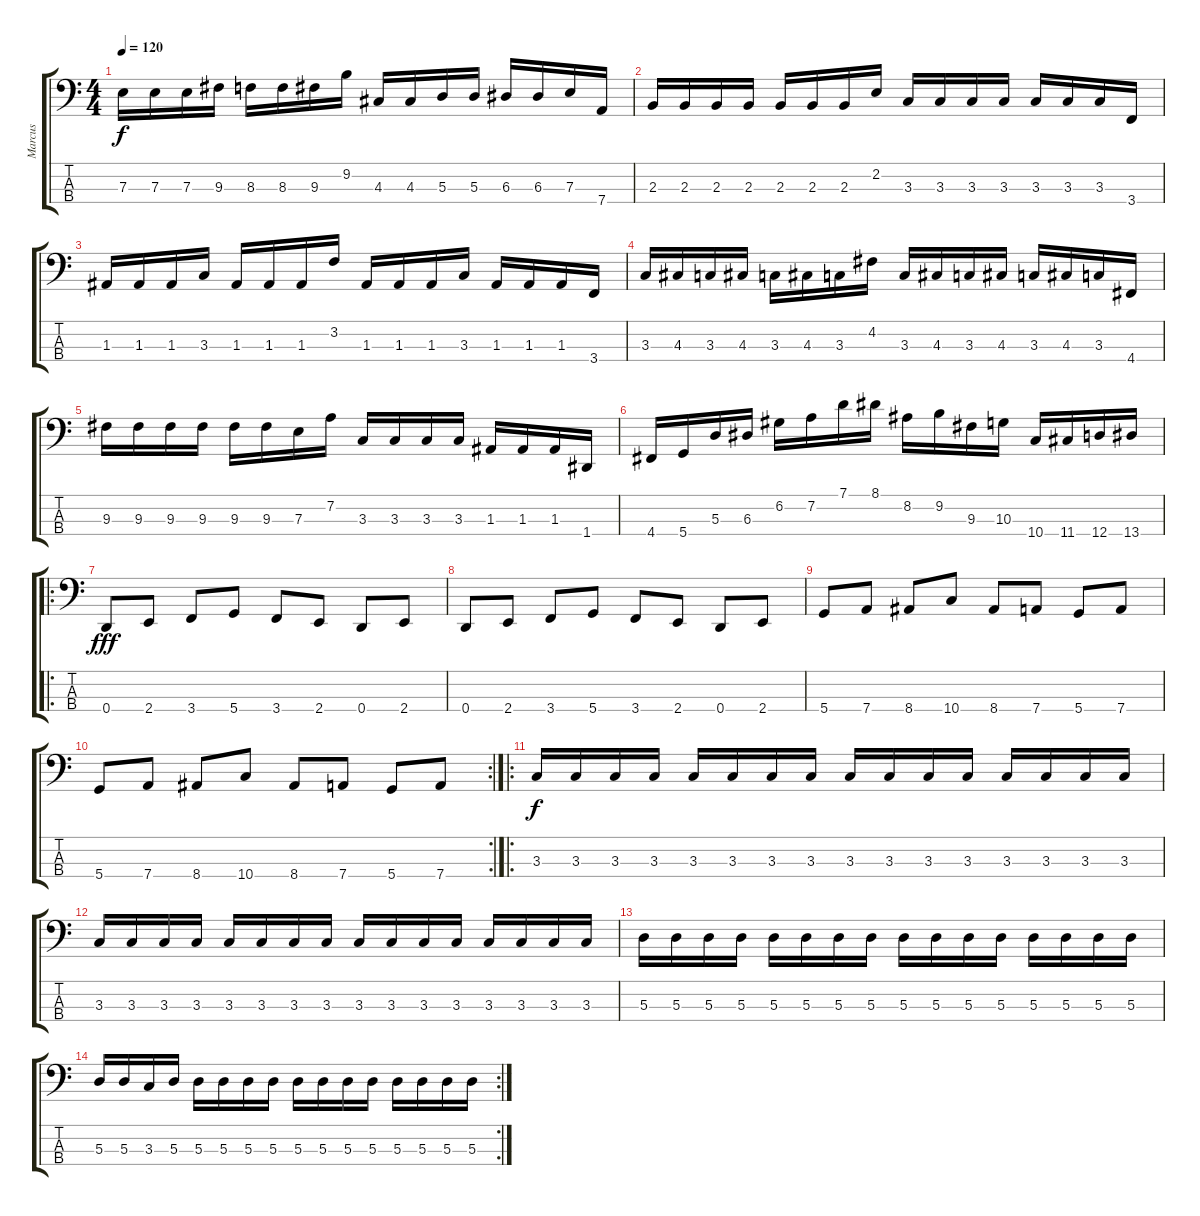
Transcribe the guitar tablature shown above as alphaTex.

\track ("Marcus" "Marcus") {instrument slapbass2}
\staff {score tabs}
\tuning (G2 D2 A1 D1) {hide}
\ts (4 4)
\tempo 120
\clef f4
\ks c
7.3.16{dy f} 7.3.16 7.3.16 9.3.16 8.3.16 8.3.16 9.3.16 9.2.16 4.3.16 4.3.16 5.3.16 5.3.16 6.3.16 6.3.16 7.3.16 7.4.16 |
2.3.16 2.3.16 2.3.16 2.3.16 2.3.16 2.3.16 2.3.16 2.2.16 3.3.16 3.3.16 3.3.16 3.3.16 3.3.16 3.3.16 3.3.16 3.4.16 |
1.3.16 1.3.16 1.3.16 3.3.16 1.3.16 1.3.16 1.3.16 3.2.16 1.3.16 1.3.16 1.3.16 3.3.16 1.3.16 1.3.16 1.3.16 3.4.16 |
3.3.16 4.3.16 3.3.16 4.3.16 3.3.16 4.3.16 3.3.16 4.2.16 3.3.16 4.3.16 3.3.16 4.3.16 3.3.16 4.3.16 3.3.16 4.4.16 |
9.3.16 9.3.16 9.3.16 9.3.16 9.3.16 9.3.16 7.3.16 7.2.16 3.3.16 3.3.16 3.3.16 3.3.16 1.3.16 1.3.16 1.3.16 1.4.16 |
4.4.16 5.4.16 5.3.16 6.3.16 6.2.16 7.2.16 7.1.16 8.1.16 8.2.16 9.2.16 9.3.16 10.3.16 10.4.16 11.4.16 12.4.16 13.4.16 |
\ro
0.4.8{dy fff} 2.4.8 3.4.8 5.4.8 3.4.8 2.4.8 0.4.8 2.4.8 |
0.4.8 2.4.8 3.4.8 5.4.8 3.4.8 2.4.8 0.4.8 2.4.8 |
5.4.8 7.4.8 8.4.8 10.4.8 8.4.8 7.4.8 5.4.8 7.4.8 |
\rc 2
5.4.8 7.4.8 8.4.8 10.4.8 8.4.8 7.4.8 5.4.8 7.4.8 |
\ro
3.3.16{dy f} 3.3.16 3.3.16 3.3.16 3.3.16 3.3.16 3.3.16 3.3.16 3.3.16 3.3.16 3.3.16 3.3.16 3.3.16 3.3.16 3.3.16 3.3.16 |
3.3.16 3.3.16 3.3.16 3.3.16 3.3.16 3.3.16 3.3.16 3.3.16 3.3.16 3.3.16 3.3.16 3.3.16 3.3.16 3.3.16 3.3.16 3.3.16 |
5.3.16 5.3.16 5.3.16 5.3.16 5.3.16 5.3.16 5.3.16 5.3.16 5.3.16 5.3.16 5.3.16 5.3.16 5.3.16 5.3.16 5.3.16 5.3.16 |
\rc 2
5.3.16 5.3.16 3.3.16 5.3.16 5.3.16 5.3.16 5.3.16 5.3.16 5.3.16 5.3.16 5.3.16 5.3.16 5.3.16 5.3.16 5.3.16 5.3.16
